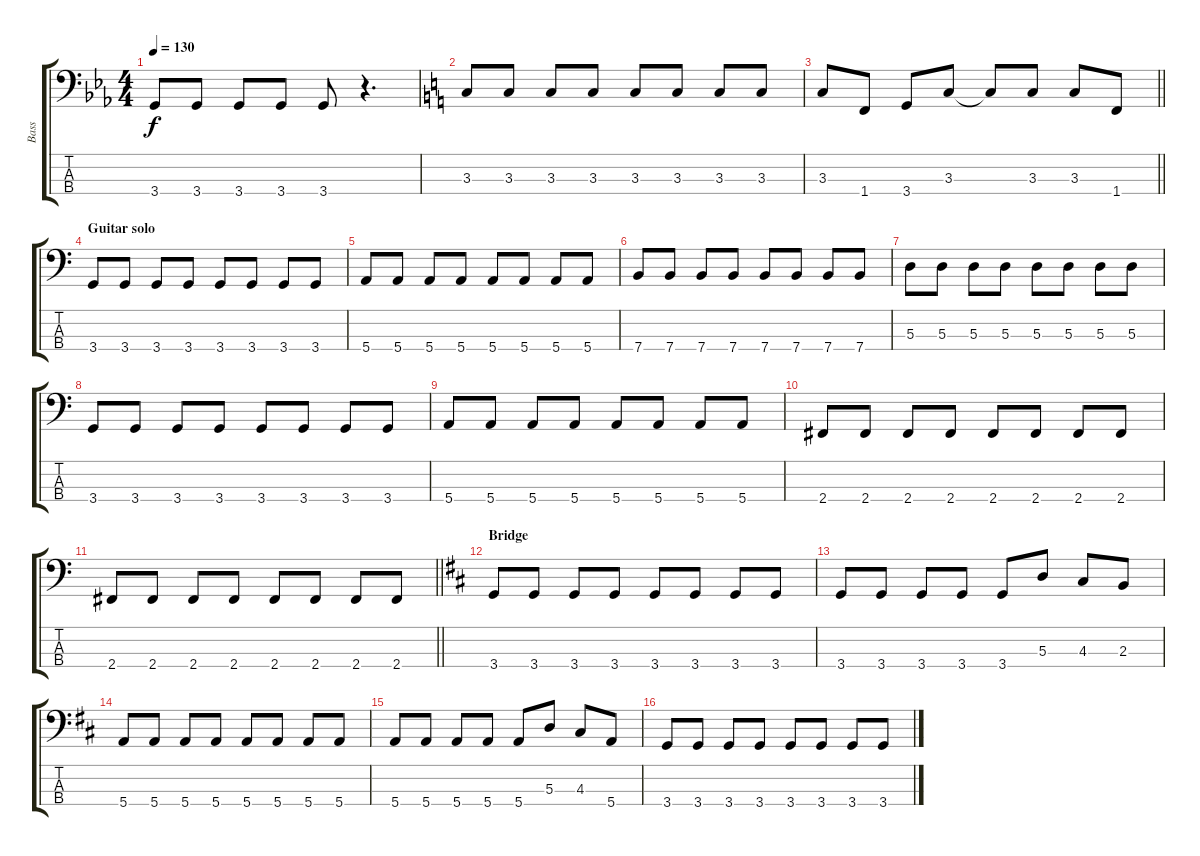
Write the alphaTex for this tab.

\track ("Bass" "Bass") {instrument electricbassfinger}
\staff {score tabs}
\tuning (G2 D2 A1 E1) {hide}
\ts (4 4)
\tempo 130
\clef f4
\ks eb
3.4{t}.8{dy f} 3.4.8 3.4.8 3.4.8 3.4.8 r.4{d} |
\ks c
3.3.8 3.3.8 3.3.8 3.3.8 3.3.8 3.3.8 3.3.8 3.3.8 |
\barLineRight lightlight
3.3.8 1.4.8 3.4.8 3.3.8 3.3{t}.8 3.3.8 3.3.8 1.4.8 |
\section ("" "Guitar solo")
3.4.8 3.4.8 3.4.8 3.4.8 3.4.8 3.4.8 3.4.8 3.4.8 |
5.4.8 5.4.8 5.4.8 5.4.8 5.4.8 5.4.8 5.4.8 5.4.8 |
7.4.8 7.4.8 7.4.8 7.4.8 7.4.8 7.4.8 7.4.8 7.4.8 |
5.3.8 5.3.8 5.3.8 5.3.8 5.3.8 5.3.8 5.3.8 5.3.8 |
3.4.8 3.4.8 3.4.8 3.4.8 3.4.8 3.4.8 3.4.8 3.4.8 |
5.4.8 5.4.8 5.4.8 5.4.8 5.4.8 5.4.8 5.4.8 5.4.8 |
2.4.8 2.4.8 2.4.8 2.4.8 2.4.8 2.4.8 2.4.8 2.4.8 |
\barLineRight lightlight
2.4.8 2.4.8 2.4.8 2.4.8 2.4.8 2.4.8 2.4.8 2.4.8 |
\section ("" "Bridge")
\ks d
3.4.8 3.4.8 3.4.8 3.4.8 3.4.8 3.4.8 3.4.8 3.4.8 |
3.4.8 3.4.8 3.4.8 3.4.8 3.4.8 5.3.8 4.3.8 2.3.8 |
5.4.8 5.4.8 5.4.8 5.4.8 5.4.8 5.4.8 5.4.8 5.4.8 |
5.4.8 5.4.8 5.4.8 5.4.8 5.4.8 5.3.8 4.3.8 5.4.8 |
3.4.8 3.4.8 3.4.8 3.4.8 3.4.8 3.4.8 3.4.8 3.4.8
